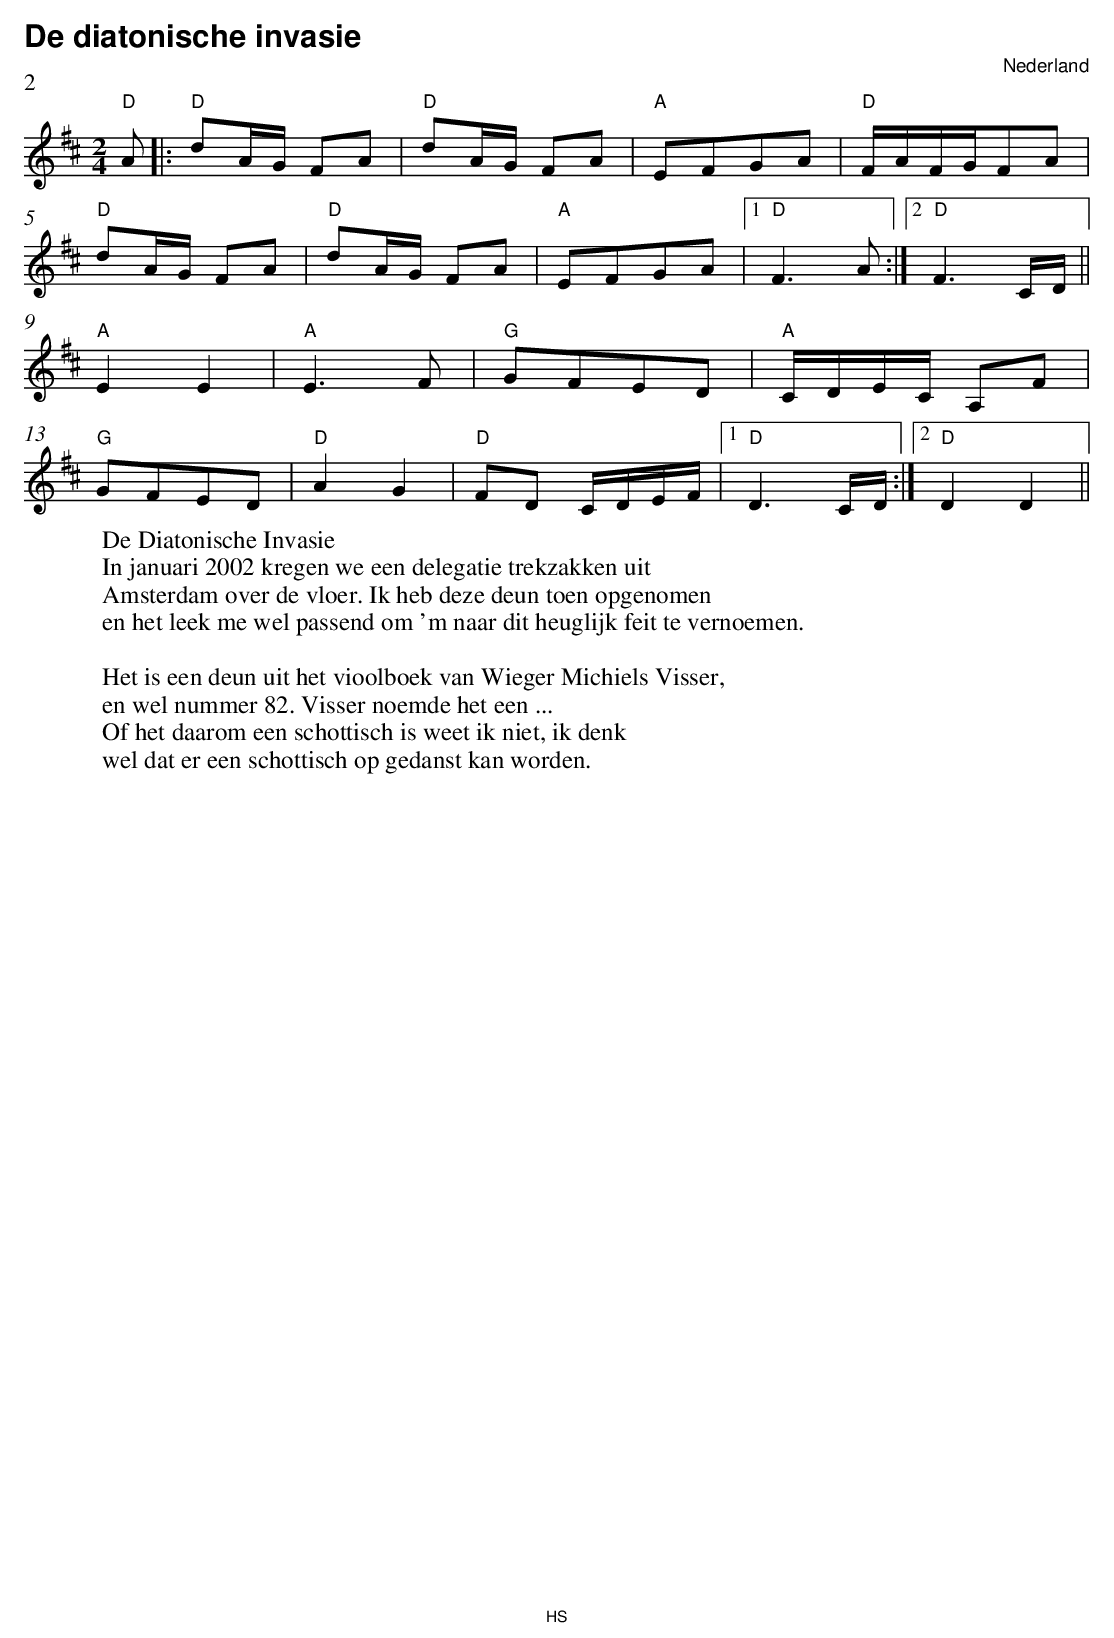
X:1
T:De diatonische invasie
O:Nederland
M:2/4
L:1/8
Q:1/4=150
P:2
K:D
"D"A |:"D" dA/2G/2 FA | "D"dA/2G/2 FA | "A"EFGA | "D"F/2A/2F/2G/2FA |
"D"dA/2G/2 FA | "D"dA/2G/2 FA | "A"EFGA |1"D" F3 A :|2"D" F3 C/2D/2 ||
"A"E2 E2 | "A"E3 F | "G"GFED | "A"C/2D/2E/2C/2 A,F |
"G"GFED | "D"A2 G2 | "D"FD C/2D/2E/2F/2 |1"D" D3 C/2D/2 :|2"D" D2 D2 ||
W:De Diatonische Invasie
W:In januari 2002 kregen we een delegatie trekzakken uit
W: Amsterdam over de vloer. Ik heb deze deun toen opgenomen
W: en het leek me wel passend om 'm naar dit heuglijk feit te vernoemen.
W:
W:Het is een deun uit het vioolboek van Wieger Michiels Visser,
W: en wel nummer 82. Visser noemde het een ...
W:Of het daarom een schottisch is weet ik niet, ik denk
W:wel dat er een schottisch op gedanst kan worden.
